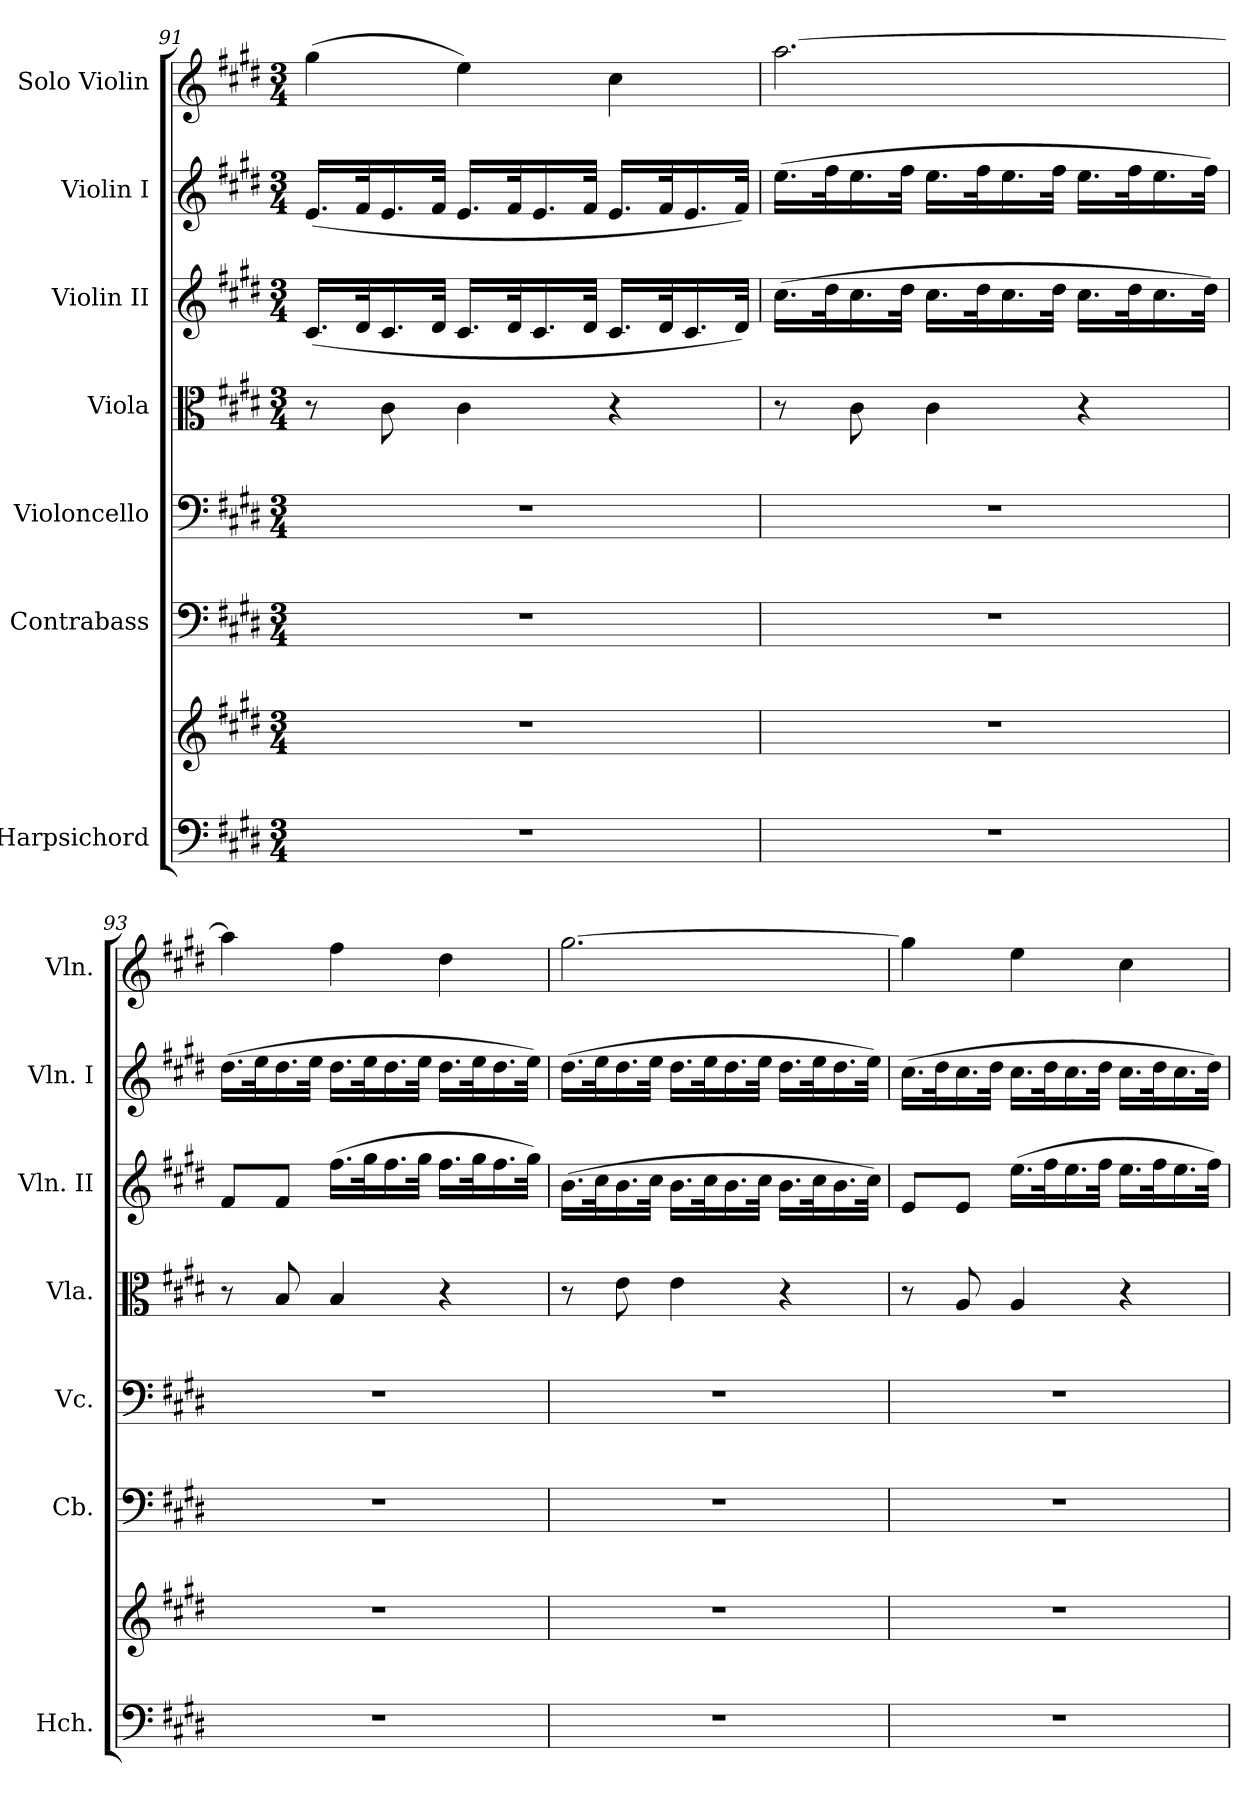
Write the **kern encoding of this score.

**kern	**kern	**kern	**kern	**kern	**kern	**kern	**kern
*part7	*part7	*part6	*part5	*part4	*part3	*part2	*part1
*staff8	*staff7	*staff6	*staff5	*staff4	*staff3	*staff2	*staff1
*I"Harpsichord	*	*I"Contrabass	*I"Violoncello	*I"Viola	*I"Violin II	*I"Violin I	*I"Solo Violin
*I'Hch.	*	*I'Cb.	*I'Vc.	*I'Vla.	*I'Vln. II	*I'Vln. I	*I'Vln.
*clefF4	*clefG2	*clefF4	*clefF4	*clefC3	*clefG2	*clefG2	*clefG2
*	*	*ITrd7c12	*	*	*	*	*
*k[f#c#g#d#]	*k[f#c#g#d#]	*k[f#c#g#d#]	*k[f#c#g#d#]	*k[f#c#g#d#]	*k[f#c#g#d#]	*k[f#c#g#d#]	*k[f#c#g#d#]
*M3/4	*M3/4	*M3/4	*M3/4	*M3/4	*M3/4	*M3/4	*M3/4
=91	=91	=91	=91	=91	=91	=91	=91
2.r	2.r	2.r	2.r	8r	(<16.c#/LL	(<16.e/LL	(>4gg#\
.	.	.	.	.	32d#/K	32f#/K	.
.	.	.	.	8c#\	16.c#/	16.e/	.
.	.	.	.	.	32d#/JJk	32f#/JJk	.
.	.	.	.	4c#\	16.c#/LL	16.e/LL	4ee\)
.	.	.	.	.	32d#/K	32f#/K	.
.	.	.	.	.	16.c#/	16.e/	.
.	.	.	.	.	32d#/JJk	32f#/JJk	.
.	.	.	.	4r	16.c#/LL	16.e/LL	4cc#\
.	.	.	.	.	32d#/K	32f#/K	.
.	.	.	.	.	16.c#/	16.e/	.
.	.	.	.	.	32d#/JJk)	32f#/JJk)	.
!!LO:PB:g=z
=92	=92	=92	=92	=92	=92	=92	=92
2.r	2.r	2.r	2.r	8r	(>16.cc#\LL	(>16.ee\LL	[2.aa\
.	.	.	.	.	32dd#\K	32ff#\K	.
.	.	.	.	8c#\	16.cc#\	16.ee\	.
.	.	.	.	.	32dd#\JJk	32ff#\JJk	.
.	.	.	.	4c#\	16.cc#\LL	16.ee\LL	.
.	.	.	.	.	32dd#\K	32ff#\K	.
.	.	.	.	.	16.cc#\	16.ee\	.
.	.	.	.	.	32dd#\JJk	32ff#\JJk	.
.	.	.	.	4r	16.cc#\LL	16.ee\LL	.
.	.	.	.	.	32dd#\K	32ff#\K	.
.	.	.	.	.	16.cc#\	16.ee\	.
.	.	.	.	.	32dd#\JJk)	32ff#\JJk)	.
=93	=93	=93	=93	=93	=93	=93	=93
2.r	2.r	2.r	2.r	8r	8f#/L	(>16.dd#\LL	4aa\]
.	.	.	.	.	.	32ee\K	.
.	.	.	.	8B/	8f#/J	16.dd#\	.
.	.	.	.	.	.	32ee\JJk	.
.	.	.	.	4B/	(>16.ff#\LL	16.dd#\LL	4ff#\
.	.	.	.	.	32gg#\K	32ee\K	.
.	.	.	.	.	16.ff#\	16.dd#\	.
.	.	.	.	.	32gg#\JJk	32ee\JJk	.
.	.	.	.	4r	16.ff#\LL	16.dd#\LL	4dd#\
.	.	.	.	.	32gg#\K	32ee\K	.
.	.	.	.	.	16.ff#\	16.dd#\	.
.	.	.	.	.	32gg#\JJk)	32ee\JJk)	.
!!LO:PB:g=z
=94	=94	=94	=94	=94	=94	=94	=94
2.r	2.r	2.r	2.r	8r	(>16.b\LL	(>16.dd#\LL	[2.gg#\
.	.	.	.	.	32cc#\K	32ee\K	.
.	.	.	.	8e\	16.b\	16.dd#\	.
.	.	.	.	.	32cc#\JJk	32ee\JJk	.
.	.	.	.	4e\	16.b\LL	16.dd#\LL	.
.	.	.	.	.	32cc#\K	32ee\K	.
.	.	.	.	.	16.b\	16.dd#\	.
.	.	.	.	.	32cc#\JJk	32ee\JJk	.
.	.	.	.	4r	16.b\LL	16.dd#\LL	.
.	.	.	.	.	32cc#\K	32ee\K	.
.	.	.	.	.	16.b\	16.dd#\	.
.	.	.	.	.	32cc#\JJk)	32ee\JJk)	.
=95	=95	=95	=95	=95	=95	=95	=95
2.r	2.r	2.r	2.r	8r	8e/L	(>16.cc#\LL	4gg#\]
.	.	.	.	.	.	32dd#\K	.
.	.	.	.	8A/	8e/J	16.cc#\	.
.	.	.	.	.	.	32dd#\JJk	.
.	.	.	.	4A/	(>16.ee\LL	16.cc#\LL	4ee\
.	.	.	.	.	32ff#\K	32dd#\K	.
.	.	.	.	.	16.ee\	16.cc#\	.
.	.	.	.	.	32ff#\JJk	32dd#\JJk	.
.	.	.	.	4r	16.ee\LL	16.cc#\LL	4cc#\
.	.	.	.	.	32ff#\K	32dd#\K	.
.	.	.	.	.	16.ee\	16.cc#\	.
.	.	.	.	.	32ff#\JJk)	32dd#\JJk)	.
=	=	=	=	=	=	=	=
*-	*-	*-	*-	*-	*-	*-	*-
